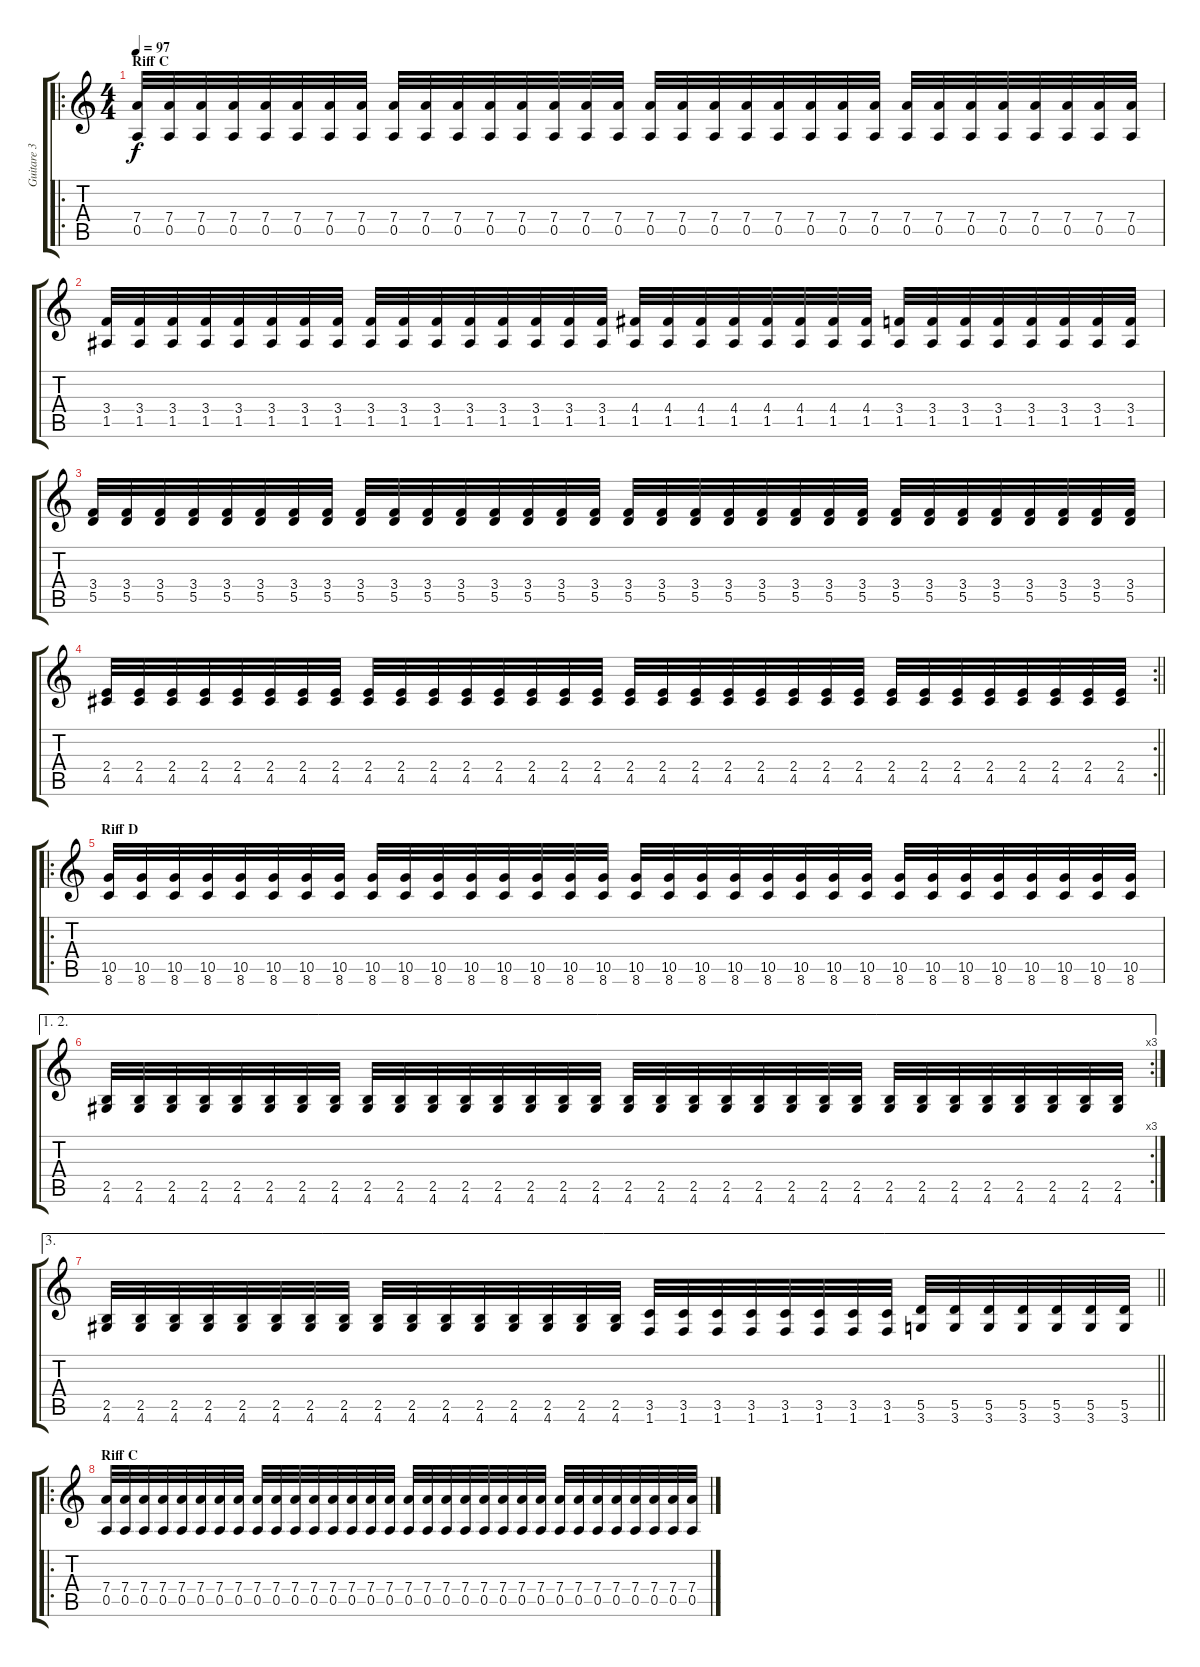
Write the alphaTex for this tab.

\track ("Guitare 3" "Guitare 3") {instrument distortionguitar}
\staff {score tabs}
\tuning (E4 B3 G3 D3 A2 E2) {hide}
\ro
\ts (4 4)
\section ("" "Riff C")
\tempo 97
\clef g2
\ks c
(7.4 0.5).32{dy f} (7.4 0.5).32 (7.4 0.5).32 (7.4 0.5).32 (7.4 0.5).32 (7.4 0.5).32 (7.4 0.5).32 (7.4 0.5).32 (7.4 0.5).32 (7.4 0.5).32 (7.4 0.5).32 (7.4 0.5).32 (7.4 0.5).32 (7.4 0.5).32 (7.4 0.5).32 (7.4 0.5).32 (7.4 0.5).32 (7.4 0.5).32 (7.4 0.5).32 (7.4 0.5).32 (7.4 0.5).32 (7.4 0.5).32 (7.4 0.5).32 (7.4 0.5).32 (7.4 0.5).32 (7.4 0.5).32 (7.4 0.5).32 (7.4 0.5).32 (7.4 0.5).32 (7.4 0.5).32 (7.4 0.5).32 (7.4 0.5).32 |
(3.4 1.5).32 (3.4 1.5).32 (3.4 1.5).32 (3.4 1.5).32 (3.4 1.5).32 (3.4 1.5).32 (3.4 1.5).32 (3.4 1.5).32 (3.4 1.5).32 (3.4 1.5).32 (3.4 1.5).32 (3.4 1.5).32 (3.4 1.5).32 (3.4 1.5).32 (3.4 1.5).32 (3.4 1.5).32 (4.4 1.5).32 (4.4 1.5).32 (4.4 1.5).32 (4.4 1.5).32 (4.4 1.5).32 (4.4 1.5).32 (4.4 1.5).32 (4.4 1.5).32 (3.4 1.5).32 (3.4 1.5).32 (3.4 1.5).32 (3.4 1.5).32 (3.4 1.5).32 (3.4 1.5).32 (3.4 1.5).32 (3.4 1.5).32 |
(3.4 5.5).32 (3.4 5.5).32 (3.4 5.5).32 (3.4 5.5).32 (3.4 5.5).32 (3.4 5.5).32 (3.4 5.5).32 (3.4 5.5).32 (3.4 5.5).32 (3.4 5.5).32 (3.4 5.5).32 (3.4 5.5).32 (3.4 5.5).32 (3.4 5.5).32 (3.4 5.5).32 (3.4 5.5).32 (3.4 5.5).32 (3.4 5.5).32 (3.4 5.5).32 (3.4 5.5).32 (3.4 5.5).32 (3.4 5.5).32 (3.4 5.5).32 (3.4 5.5).32 (3.4 5.5).32 (3.4 5.5).32 (3.4 5.5).32 (3.4 5.5).32 (3.4 5.5).32 (3.4 5.5).32 (3.4 5.5).32 (3.4 5.5).32 |
\rc 2
\barLineRight lightlight
(2.4 4.5).32 (2.4 4.5).32 (2.4 4.5).32 (2.4 4.5).32 (2.4 4.5).32 (2.4 4.5).32 (2.4 4.5).32 (2.4 4.5).32 (2.4 4.5).32 (2.4 4.5).32 (2.4 4.5).32 (2.4 4.5).32 (2.4 4.5).32 (2.4 4.5).32 (2.4 4.5).32 (2.4 4.5).32 (2.4 4.5).32 (2.4 4.5).32 (2.4 4.5).32 (2.4 4.5).32 (2.4 4.5).32 (2.4 4.5).32 (2.4 4.5).32 (2.4 4.5).32 (2.4 4.5).32 (2.4 4.5).32 (2.4 4.5).32 (2.4 4.5).32 (2.4 4.5).32 (2.4 4.5).32 (2.4 4.5).32 (2.4 4.5).32 |
\ro
\section ("" "Riff D")
(10.5 8.6).32 (10.5 8.6).32 (10.5 8.6).32 (10.5 8.6).32 (10.5 8.6).32 (10.5 8.6).32 (10.5 8.6).32 (10.5 8.6).32 (10.5 8.6).32 (10.5 8.6).32 (10.5 8.6).32 (10.5 8.6).32 (10.5 8.6).32 (10.5 8.6).32 (10.5 8.6).32 (10.5 8.6).32 (10.5 8.6).32 (10.5 8.6).32 (10.5 8.6).32 (10.5 8.6).32 (10.5 8.6).32 (10.5 8.6).32 (10.5 8.6).32 (10.5 8.6).32 (10.5 8.6).32 (10.5 8.6).32 (10.5 8.6).32 (10.5 8.6).32 (10.5 8.6).32 (10.5 8.6).32 (10.5 8.6).32 (10.5 8.6).32 |
\ae (1 2)
\rc 3
(2.5 4.6).32 (2.5 4.6).32 (2.5 4.6).32 (2.5 4.6).32 (2.5 4.6).32 (2.5 4.6).32 (2.5 4.6).32 (2.5 4.6).32 (2.5 4.6).32 (2.5 4.6).32 (2.5 4.6).32 (2.5 4.6).32 (2.5 4.6).32 (2.5 4.6).32 (2.5 4.6).32 (2.5 4.6).32 (2.5 4.6).32 (2.5 4.6).32 (2.5 4.6).32 (2.5 4.6).32 (2.5 4.6).32 (2.5 4.6).32 (2.5 4.6).32 (2.5 4.6).32 (2.5 4.6).32 (2.5 4.6).32 (2.5 4.6).32 (2.5 4.6).32 (2.5 4.6).32 (2.5 4.6).32 (2.5 4.6).32 (2.5 4.6).32 |
\ae 3
\barLineRight lightlight
(2.5 4.6).32 (2.5 4.6).32 (2.5 4.6).32 (2.5 4.6).32 (2.5 4.6).32 (2.5 4.6).32 (2.5 4.6).32 (2.5 4.6).32 (2.5 4.6).32 (2.5 4.6).32 (2.5 4.6).32 (2.5 4.6).32 (2.5 4.6).32 (2.5 4.6).32 (2.5 4.6).32 (2.5 4.6).32 (3.5 1.6).32 (3.5 1.6).32 (3.5 1.6).32 (3.5 1.6).32 (3.5 1.6).32 (3.5 1.6).32 (3.5 1.6).32 (3.5 1.6).32 (5.5 3.6).32 (5.5 3.6).32 (5.5 3.6).32 (5.5 3.6).32 (5.5 3.6).32 (5.5 3.6).32 (5.5 3.6).32 |
\ro
\section ("" "Riff C")
(7.4 0.5).32 (7.4 0.5).32 (7.4 0.5).32 (7.4 0.5).32 (7.4 0.5).32 (7.4 0.5).32 (7.4 0.5).32 (7.4 0.5).32 (7.4 0.5).32 (7.4 0.5).32 (7.4 0.5).32 (7.4 0.5).32 (7.4 0.5).32 (7.4 0.5).32 (7.4 0.5).32 (7.4 0.5).32 (7.4 0.5).32 (7.4 0.5).32 (7.4 0.5).32 (7.4 0.5).32 (7.4 0.5).32 (7.4 0.5).32 (7.4 0.5).32 (7.4 0.5).32 (7.4 0.5).32 (7.4 0.5).32 (7.4 0.5).32 (7.4 0.5).32 (7.4 0.5).32 (7.4 0.5).32 (7.4 0.5).32 (7.4 0.5).32
